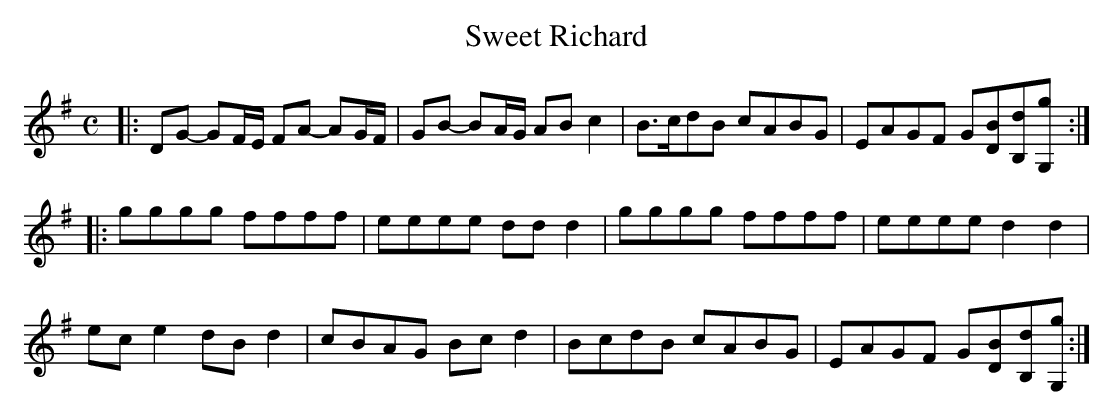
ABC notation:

X:1
T: Sweet Richard
M: C
L: 1/8
K: G
|: DG- GF/E/ FA- AG/F/ | GB- BA/G/ AB c2 | B>cdB cABG | EAGF G[BD][dB,][gG,] :|
|: gggg ffff | eeee ddd2 | gggg ffff | eeee d2d2 |
   ece2 dBd2 | cBAG Bcd2 | BcdB cABG | EAGF G[BD][dB,][gG,] :|
